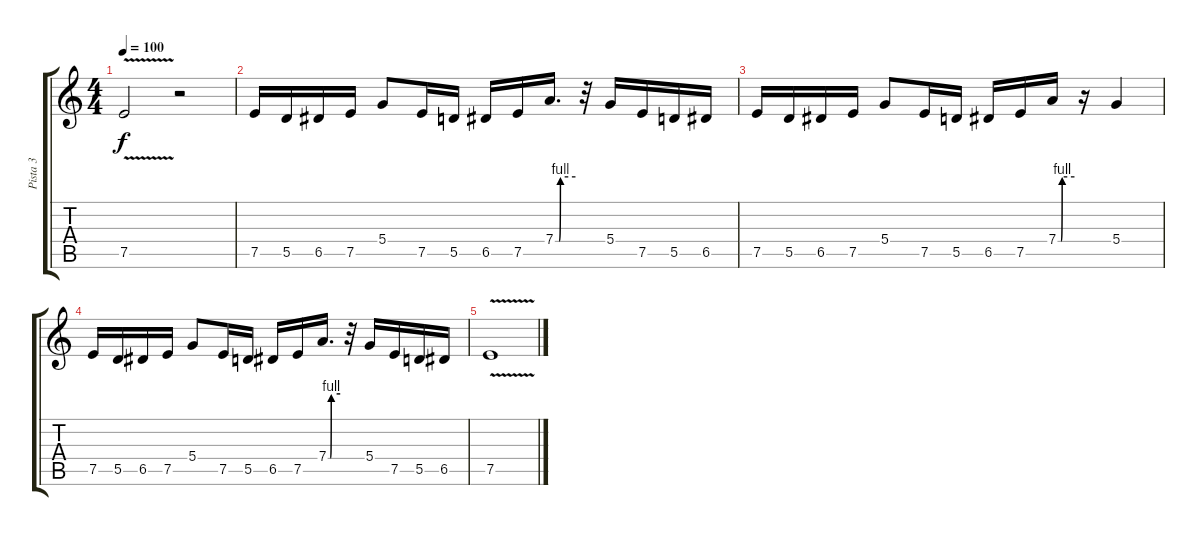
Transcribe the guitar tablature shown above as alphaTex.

\track ("Pista 3" "Pista 3") {instrument distortionguitar}
\staff {score tabs}
\tuning (E4 B3 G3 D3 A2 E2) {hide}
\ts (4 4)
\tempo 100
\clef g2
\ks c
7.5{v}.2{dy f} r.2 |
7.5.16 5.5.16 6.5.16 7.5.16 5.4.8 7.5.16 5.5.16 6.5.16 7.5.16 7.4{be (custom 0 0 12 0 15 4 60 4)}.16{d} r.32 5.4.16 7.5.16 5.5.16 6.5.16 |
7.5.16 5.5.16 6.5.16 7.5.16 5.4.8 7.5.16 5.5.16 6.5.16 7.5.16 7.4{be (custom 0 0 12 0 15 4 60 4)}.16 r.16 5.4.4 |
7.5.16 5.5.16 6.5.16 7.5.16 5.4.8 7.5.16 5.5.16 6.5.16 7.5.16 7.4{be (custom 0 0 12 0 15 4 60 4)}.16{d} r.32 5.4.16 7.5.16 5.5.16 6.5.16 |
7.5{v}.1
